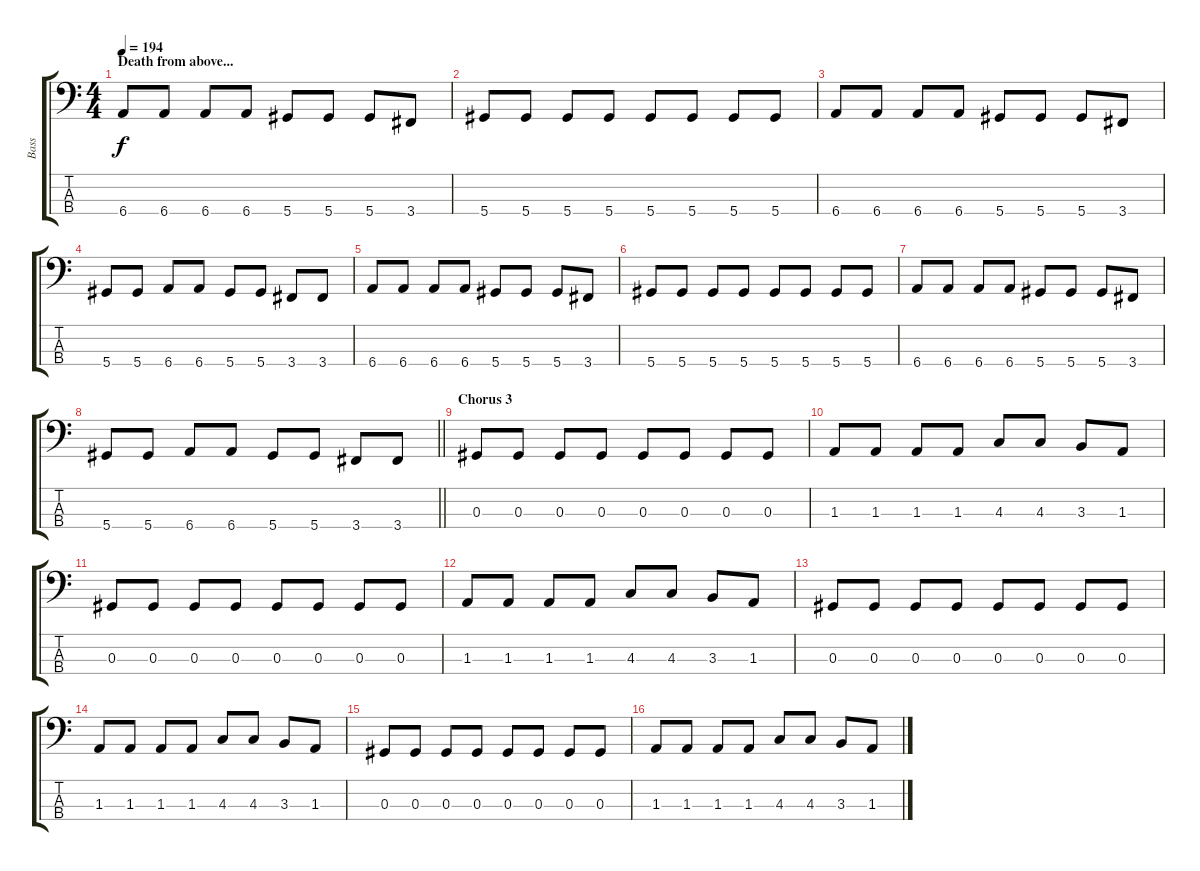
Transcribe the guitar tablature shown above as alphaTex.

\track ("Bass" "Bass") {instrument electricbasspick}
\staff {score tabs}
\tuning (Gb2 Db2 Ab1 Eb1) {hide}
\ts (4 4)
\section ("" "Death from above...")
\tempo 194
\clef f4
\ks c
6.4.8{dy f} 6.4.8 6.4.8 6.4.8 5.4.8 5.4.8 5.4.8 3.4.8 |
5.4.8 5.4.8 5.4.8 5.4.8 5.4.8 5.4.8 5.4.8 5.4.8 |
6.4.8 6.4.8 6.4.8 6.4.8 5.4.8 5.4.8 5.4.8 3.4.8 |
5.4.8 5.4.8 6.4.8 6.4.8 5.4.8 5.4.8 3.4.8 3.4.8 |
6.4.8 6.4.8 6.4.8 6.4.8 5.4.8 5.4.8 5.4.8 3.4.8 |
5.4.8 5.4.8 5.4.8 5.4.8 5.4.8 5.4.8 5.4.8 5.4.8 |
6.4.8 6.4.8 6.4.8 6.4.8 5.4.8 5.4.8 5.4.8 3.4.8 |
\barLineRight lightlight
5.4.8 5.4.8 6.4.8 6.4.8 5.4.8 5.4.8 3.4.8 3.4.8 |
\section ("" "Chorus 3")
0.3.8 0.3.8 0.3.8 0.3.8 0.3.8 0.3.8 0.3.8 0.3.8 |
1.3.8 1.3.8 1.3.8 1.3.8 4.3.8 4.3.8 3.3.8 1.3.8 |
0.3.8 0.3.8 0.3.8 0.3.8 0.3.8 0.3.8 0.3.8 0.3.8 |
1.3.8 1.3.8 1.3.8 1.3.8 4.3.8 4.3.8 3.3.8 1.3.8 |
0.3.8 0.3.8 0.3.8 0.3.8 0.3.8 0.3.8 0.3.8 0.3.8 |
1.3.8 1.3.8 1.3.8 1.3.8 4.3.8 4.3.8 3.3.8 1.3.8 |
0.3.8 0.3.8 0.3.8 0.3.8 0.3.8 0.3.8 0.3.8 0.3.8 |
1.3.8 1.3.8 1.3.8 1.3.8 4.3.8 4.3.8 3.3.8 1.3.8
